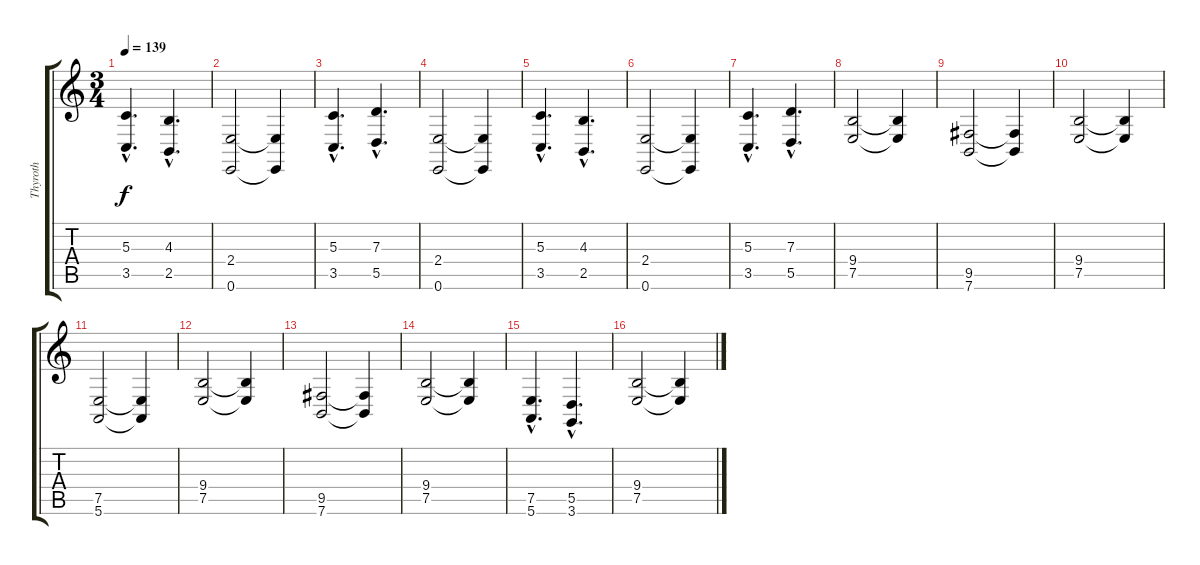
\track ("Thyroth" "Thyroth") {instrument choiraahs}
\staff {score tabs}
\tuning (E4 B3 G3 D3 A2 E2) {hide}
\ts (3 4)
\tempo 139
\clef g2
\ks c
(5.3{hac} 3.5{hac}).4{d dy f} (4.3{hac} 2.5{hac}).4{d} |
(2.4 0.6).2 (2.4{t} 0.6{t}).4 |
(5.3{hac} 3.5{hac}).4{d} (7.3{hac} 5.5{hac}).4{d} |
(2.4 0.6).2 (2.4{t} 0.6{t}).4 |
(5.3{hac} 3.5{hac}).4{d} (4.3{hac} 2.5{hac}).4{d} |
(2.4 0.6).2 (2.4{t} 0.6{t}).4 |
(5.3{hac} 3.5{hac}).4{d} (7.3{hac} 5.5{hac}).4{d} |
(9.4 7.5).2 (9.4{t} 7.5{t}).4 |
(9.5 7.6).2 (9.5{t} 7.6{t}).4 |
(9.4 7.5).2 (9.4{t} 7.5{t}).4 |
(7.5 5.6).2 (7.5{t} 5.6{t}).4 |
(9.4 7.5).2 (9.4{t} 7.5{t}).4 |
(9.5 7.6).2 (9.5{t} 7.6{t}).4 |
(9.4 7.5).2 (9.4{t} 7.5{t}).4 |
(7.5{hac} 5.6{hac}).4{d} (5.5{hac} 3.6{hac}).4{d} |
(9.4 7.5).2 (9.4{t} 7.5{t}).4
